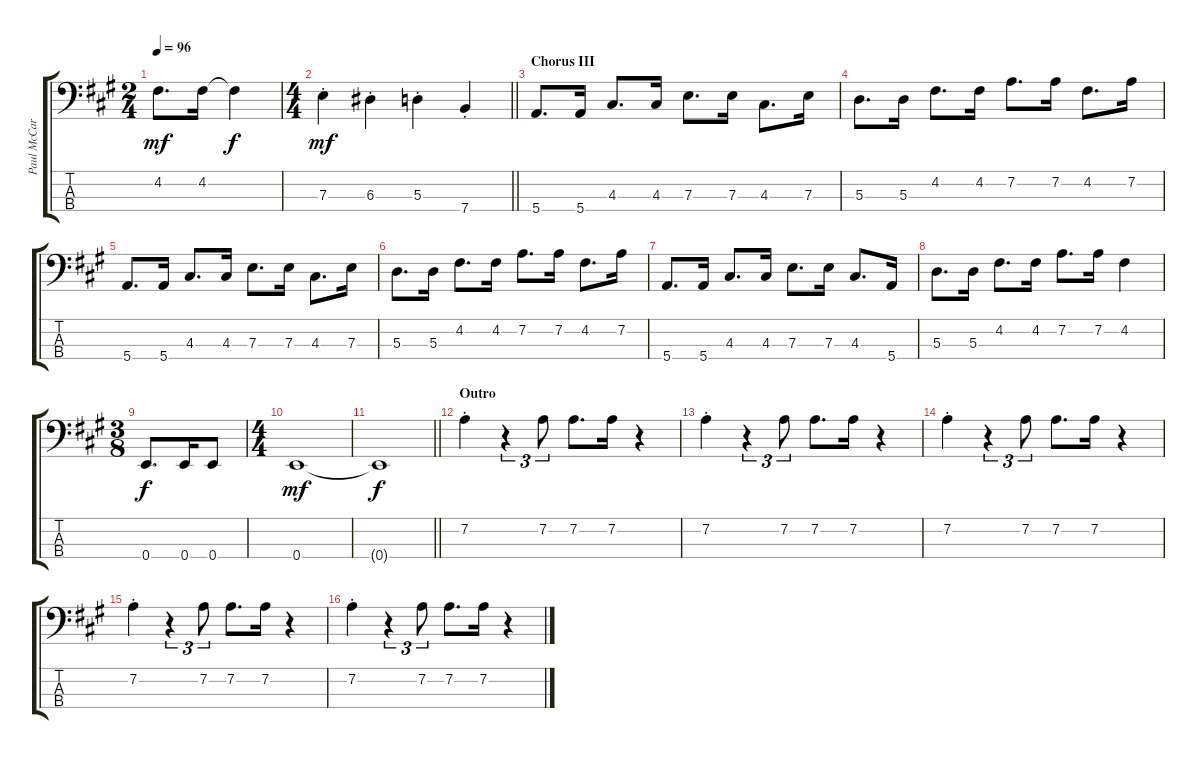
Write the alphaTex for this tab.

\track ("Paul McCartney - Bass Guitar" "Paul McCar") {instrument electricbasspick}
\staff {score tabs}
\tuning (G2 D2 A1 E1) {hide}
\ts (2 4)
\tempo 96
\clef f4
\ks a
4.2.8{d dy mf} 4.2.16 4.2{t}.4{dy f} |
\ts (4 4)
\barLineRight lightlight
7.3{st}.4{dy mf} 6.3{st}.4 5.3{st}.4 7.4{st}.4 |
\section ("" "Chorus III")
5.4.8{d} 5.4.16 4.3.8{d} 4.3.16 7.3.8{d} 7.3.16 4.3.8{d} 7.3.16 |
5.3.8{d} 5.3.16 4.2.8{d} 4.2.16 7.2.8{d} 7.2.16 4.2.8{d} 7.2.16 |
5.4.8{d} 5.4.16 4.3.8{d} 4.3.16 7.3.8{d} 7.3.16 4.3.8{d} 7.3.16 |
5.3.8{d} 5.3.16 4.2.8{d} 4.2.16 7.2.8{d} 7.2.16 4.2.8{d} 7.2.16 |
5.4.8{d} 5.4.16 4.3.8{d} 4.3.16 7.3.8{d} 7.3.16 4.3.8{d} 5.4.16 |
5.3.8{d} 5.3.16 4.2.8{d} 4.2.16 7.2.8{d} 7.2.16 4.2.4 |
\ts (3 8)
0.4.8{d dy f} 0.4.16 0.4.8 |
\ts (4 4)
0.4.1{dy mf} |
\barLineRight lightlight
0.4{t}.1{dy f} |
\section ("" "Outro")
7.2{st}.4 r.4{tu (3 2)} 7.2.8{tu (3 2)} 7.2.8{d} 7.2.16 r.4 |
7.2{st}.4 r.4{tu (3 2)} 7.2.8{tu (3 2)} 7.2.8{d} 7.2.16 r.4 |
7.2{st}.4 r.4{tu (3 2)} 7.2.8{tu (3 2)} 7.2.8{d} 7.2.16 r.4 |
7.2{st}.4 r.4{tu (3 2)} 7.2.8{tu (3 2)} 7.2.8{d} 7.2.16 r.4 |
7.2{st}.4 r.4{tu (3 2)} 7.2.8{tu (3 2)} 7.2.8{d} 7.2.16 r.4
